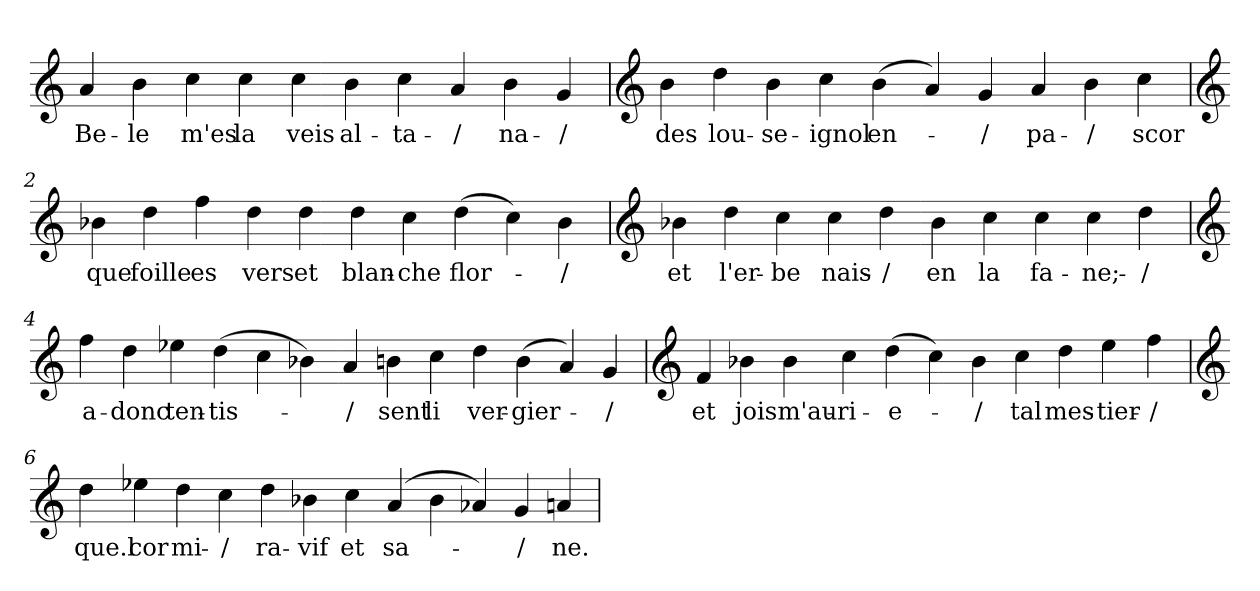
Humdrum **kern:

**kern	**text
*part1	*part1
*staff1	*staff1
*clefG2	*
=	=
4a	Be-
4b	-le
4cc	m'es
4cc	la
4cc	veis
4b	al-
4cc	-ta-
4a	-/
4b	na-
4g	-/
=1	=1
*clefG2	*
4b	des
4dd	lou-
4b	-se-
4cc	-ignol
(4b	en-
4a)	.
4g	-/
4a	pa-
4b	-/
4cc	scor
=2	=2
*clefG2	*
4b-X	que
4dd	foille
4ff	es
4dd	vers
4dd	et
4dd	blan-
4cc	-che
(4dd	flor-
4cc)	.
4b-	-/
=3	=3
*clefG2	*
4b-X	et
4dd	l'er-
4cc	-be
4cc	nais-
4dd	-/
4b-	en
4cc	la
4cc	fa-
4cc	-ne;-
4dd	-/
=4	=4
*clefG2	*
4ff	a-
4dd	-donc
4ee-X	ten-
(4dd	-tis-
4cc	.
4b-X)	.
4a	-/
4bn	sent
4cc	li
4dd	ver-
(4b	-gier-
4a)	.
4g	-/
=5	=5
*clefG2	*
4f	et
4b-X	jois
4b-	m'au-
4cc	-ri-
(4dd	-e-
4cc)	.
4b-	-/
4cc	tal
4dd	mes-
4ee	-tier-
4ff	-/
=6	=6
*clefG2	*
4dd	que.l
4ee-X	cor
4dd	mi-
4cc	-/
4dd	ra-
4b-X	-vif
4cc	et
(4a	sa-
4b-	.
4a-X)	.
4g	-/
4an	ne.
=	=
*-	*-
